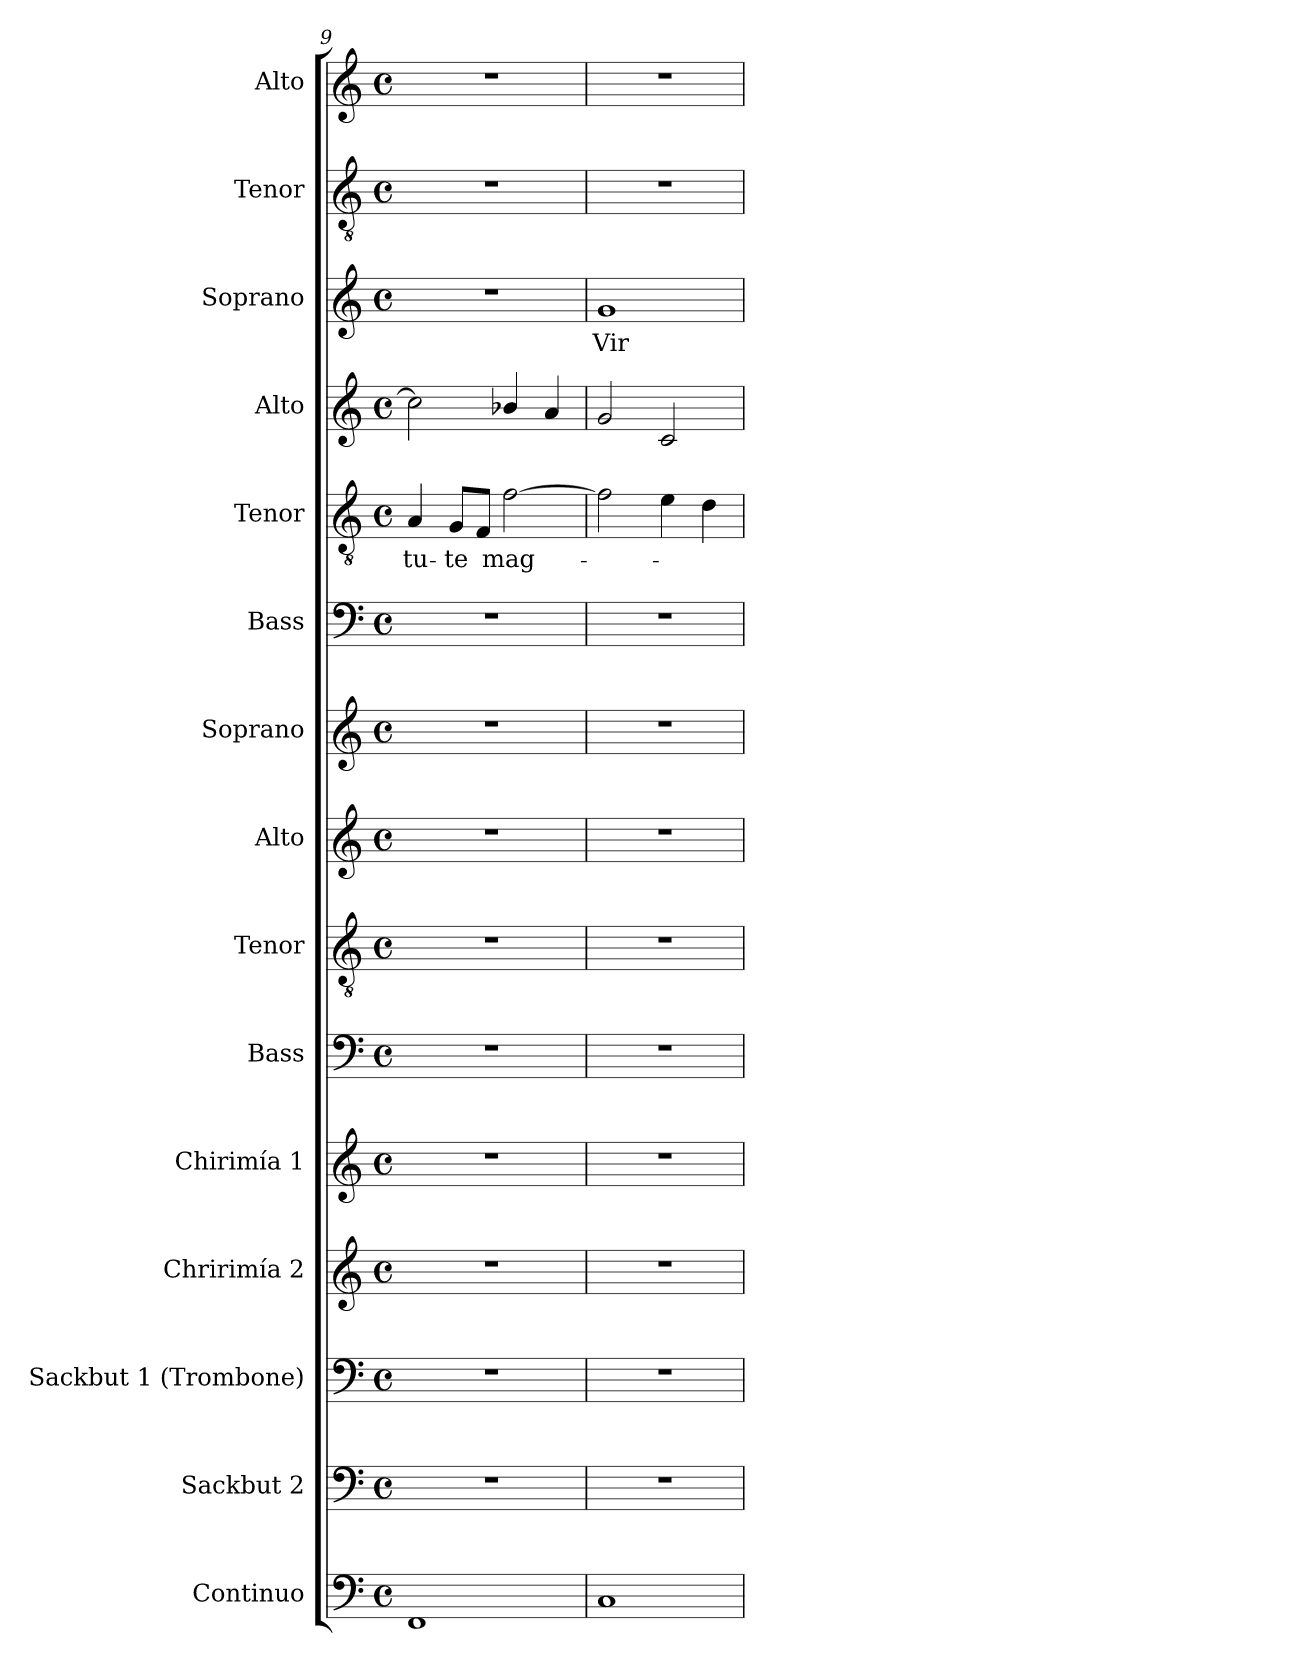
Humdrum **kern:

**kern	**kern	**kern	**kern	**kern	**kern	**kern	**kern	**kern	**kern	**kern	**text	**kern	**kern	**text	**kern	**kern
*part15	*part14	*part13	*part12	*part11	*part10	*part9	*part8	*part7	*part6	*part5	*part5	*part4	*part3	*part3	*part2	*part1
*staff15	*staff14	*staff13	*staff12	*staff11	*staff10	*staff9	*staff8	*staff7	*staff6	*staff5	*staff5	*staff4	*staff3	*staff3	*staff2	*staff1
*I"Continuo	*I"Sackbut 2	*I"Sackbut 1 (Trombone)	*I"Chririmía 2	*I"Chirimía 1	*I"Bass	*I"Tenor	*I"Alto	*I"Soprano	*I"Bass	*I"Tenor	*	*I"Alto	*I"Soprano	*	*I"Tenor	*I"Alto
*I'Cont.	*I'Scbt.	*I'Scbt.	*I'Chi.	*I'Chi.	*I'B.	*I'T.	*I'A.	*I'S.	*I'B.	*I'T.	*	*I'A.	*I'S.	*	*I'T.	*I'A.
*clefF4	*clefF4	*clefF4	*clefG2	*clefG2	*clefF4	*clefGv2	*clefG2	*clefG2	*clefF4	*clefGv2	*	*clefG2	*clefG2	*	*clefGv2	*clefG2
*	*	*	*	*	*	*ITrd7c12	*	*	*	*ITrd7c12	*	*	*	*	*ITrd7c12	*
*k[]	*k[]	*k[]	*k[]	*k[]	*k[]	*k[]	*k[]	*k[]	*k[]	*k[]	*	*k[]	*k[]	*	*k[]	*k[]
*C:	*C:	*C:	*C:	*C:	*C:	*C:	*C:	*C:	*C:	*C:	*	*C:	*C:	*	*C:	*C:
*M4/4	*M4/4	*M4/4	*M4/4	*M4/4	*M4/4	*M4/4	*M4/4	*M4/4	*M4/4	*M4/4	*	*M4/4	*M4/4	*	*M4/4	*M4/4
*met(c)	*met(c)	*met(c)	*met(c)	*met(c)	*met(c)	*met(c)	*met(c)	*met(c)	*met(c)	*met(c)	*	*met(c)	*met(c)	*	*met(c)	*met(c)
=9	=9	=9	=9	=9	=9	=9	=9	=9	=9	=9	=9	=9	=9	=9	=9	=9
!	!	!	!	!	!	!	!	!	!	!	!LO:LY:b:color=#000000	!	!	!	!	!
1FFi	1r	1r	1r	1r	1r	1r	1r	1r	1r	4AAi/	-tu-	2cci\]	1r	.	1r	1r
!	!	!	!	!	!	!	!	!	!	!	!LO:LY:b:color=#000000	!	!	!	!	!
.	.	.	.	.	.	.	.	.	.	8GGi/L	-te	.	.	.	.	.
.	.	.	.	.	.	.	.	.	.	8FFi/J	.	.	.	.	.	.
!	!	!	!	!	!	!	!	!	!	!	!LO:LY:b:color=#000000	!	!	!	!	!
.	.	.	.	.	.	.	.	.	.	[>2Fi\	mag-	4b-Xi/	.	.	.	.
.	.	.	.	.	.	.	.	.	.	.	.	4ai/	.	.	.	.
=10	=10	=10	=10	=10	=10	=10	=10	=10	=10	=10	=10	=10	=10	=10	=10	=10
!	!	!	!	!	!	!	!	!	!	!	!	!	!	!LO:LY:b:color=#000000	!	!
1Ci	1r	1r	1r	1r	1r	1r	1r	1r	1r	2Fi\]	.	2gi/	1gi	Vir-	1r	1r
.	.	.	.	.	.	.	.	.	.	4Ei\	.	2ci/	.	.	.	.
.	.	.	.	.	.	.	.	.	.	4Di\	.	.	.	.	.	.
=	=	=	=	=	=	=	=	=	=	=	=	=	=	=	=	=
*-	*-	*-	*-	*-	*-	*-	*-	*-	*-	*-	*-	*-	*-	*-	*-	*-
